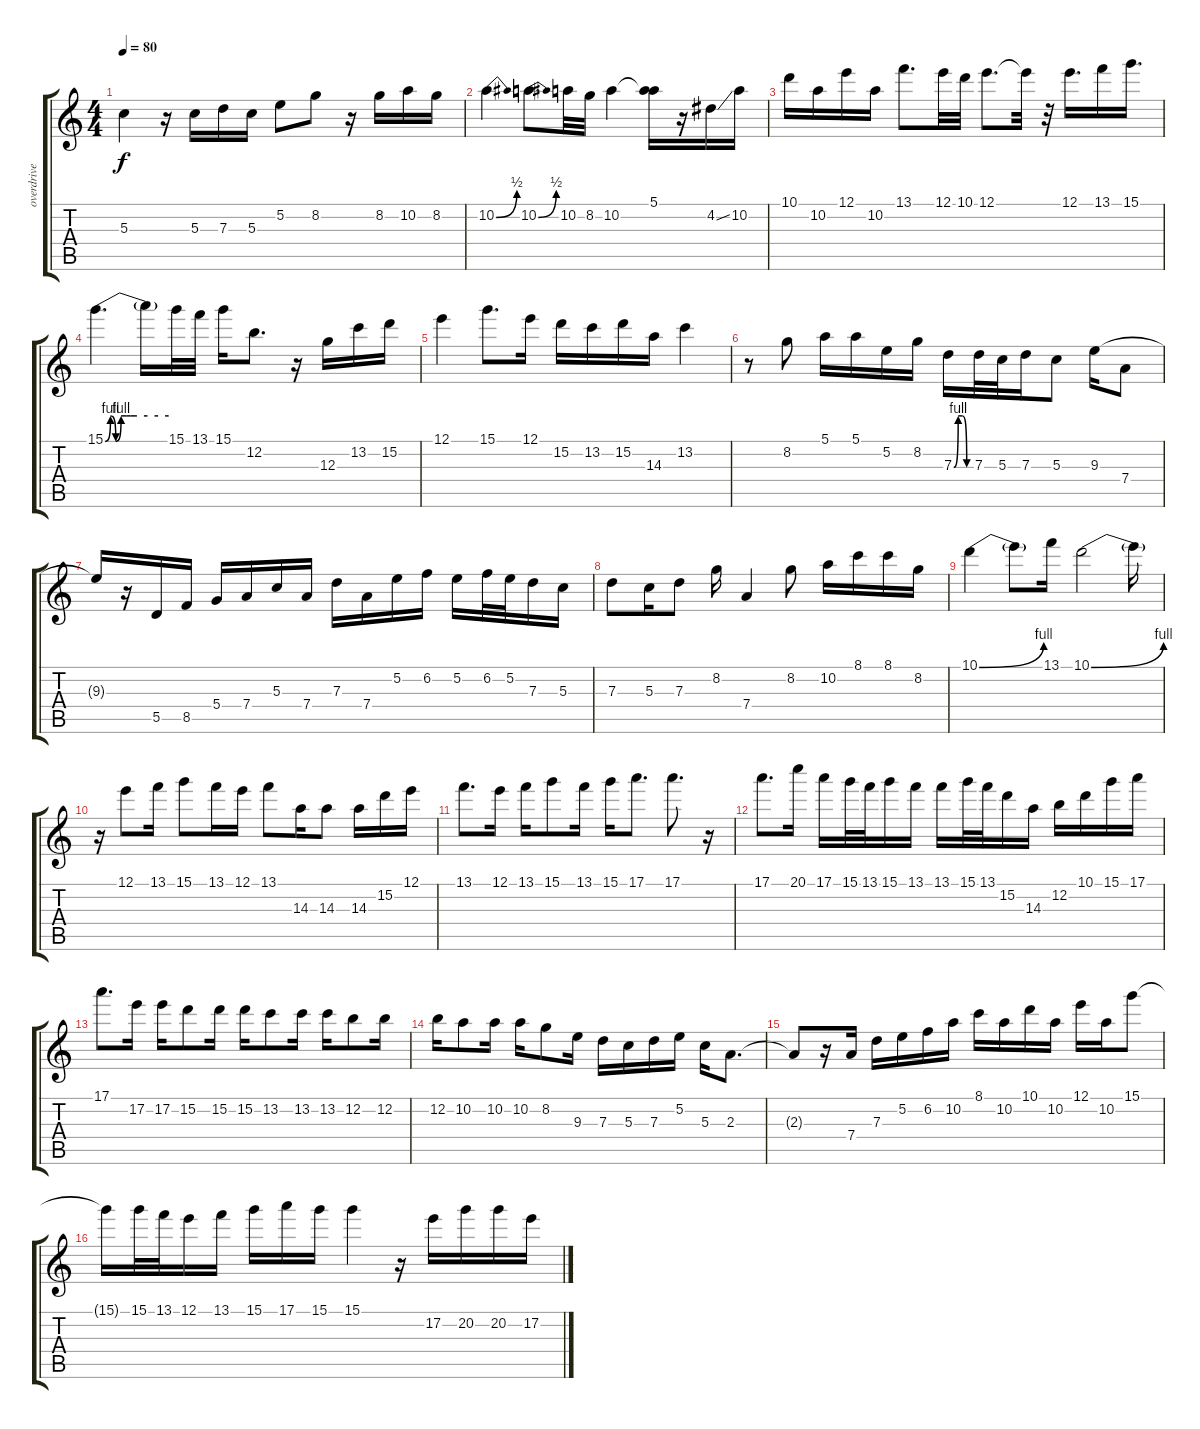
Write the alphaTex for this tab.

\track ("overdrive gt." "overdrive ") {instrument overdrivenguitar}
\staff {score tabs}
\tuning (E4 B3 G3 D3 A2 E2) {hide}
\ts (4 4)
\tempo 80
\clef g2
\ks c
5.3.4{dy f} r.16 5.3.16 7.3.16 5.3.16 5.2.8 8.2.8 r.16 8.2.16 10.2.16 8.2.16 |
10.2{be (bend 0 0 60 2)}.4 10.2{be (bend 0 0 60 2)}.8{d} 10.2.32 8.2.32 10.2.4 (5.1{t} 10.2{t}).16 r.16 4.2{ss}.16 10.2.16 |
10.1.16 10.2.16 12.1.16 10.2.16 13.1.8{d} 12.1.32 10.1.32 12.1.8{d} 12.1{t}.32 r.32 12.1.16{d} 13.1.16 15.1.16{d} |
15.1{be (custom 0 0 5 4 10 0 15 4 20 4 24 4 30 4 40 4 50 4 60 4)}.4{d} 15.1{t}.16 15.1.32 13.1.32 15.1.16 12.2.8{d} r.16 12.3.16 13.2.16 15.2.16 |
12.1.4 15.1.8{d} 12.1.16 15.2.16 13.2.16 15.2.16 14.3.16 13.2.4 |
r.8 8.2.8 5.1.16 5.1.16 5.2.16 8.2.16 7.3{be (custom 0 0 15 4 30 4 45 0 60 0)}.16 7.3.32 5.3.32 7.3.16 5.3.8 9.3.16 7.4.8 |
9.3{t}.16 r.16 5.5.16 8.5.16 5.4.16 7.4.16 5.3.16 7.4.16 7.3.16 7.4.16 5.2.16 6.2.16 5.2.16 6.2.32 5.2.32 7.3.16 5.3.16 |
7.3.8 5.3.16 7.3.8 8.2.16 7.4.4 8.2.8 10.2.16 8.1.16 8.1.16 8.2.16 |
10.1{be (bend 0 0 60 4)}.4 10.1{t}.8 13.1.16 10.1{be (bend 0 0 60 4)}.2 10.1{t}.16 |
r.16 12.1.8 13.1.16 15.1.8 13.1.16 12.1.16 13.1.8 14.3.16 14.3.8 14.3.16 15.2.16 12.1.16 |
13.1.8{d} 12.1.16 13.1.16 15.1.8 13.1.16 15.1.16 17.1.8{d} 17.1.8{d} r.16 |
17.1.8{d} 20.1.16 17.1.16 15.1.32 13.1.32 15.1.16 13.1.16 13.1.16 15.1.32 13.1.32 15.2.16 14.3.16 12.2.16 10.1.16 15.1.16 17.1.16 |
17.1.8{d} 17.2.16 17.2.16 15.2.8 15.2.16 15.2.16 13.2.8 13.2.16 13.2.16 12.2.8 12.2.16 |
12.2.16 10.2.8 10.2.16 10.2.16 8.2.8 9.3.16 7.3.16 5.3.16 7.3.16 5.2.16 5.3.16 2.3.8{d} |
2.3{t}.8 r.16 7.4.16 7.3.16 5.2.16 6.2.16 10.2.16 8.1.16 10.2.16 10.1.16 10.2.16 12.1.16 10.2.16 15.1.8 |
15.1{t}.16 15.1.32 13.1.32 12.1.16 13.1.16 15.1.16 17.1.16 15.1.16 15.1.4 r.16 17.2.16 20.2.16 20.2.16 17.2.16
